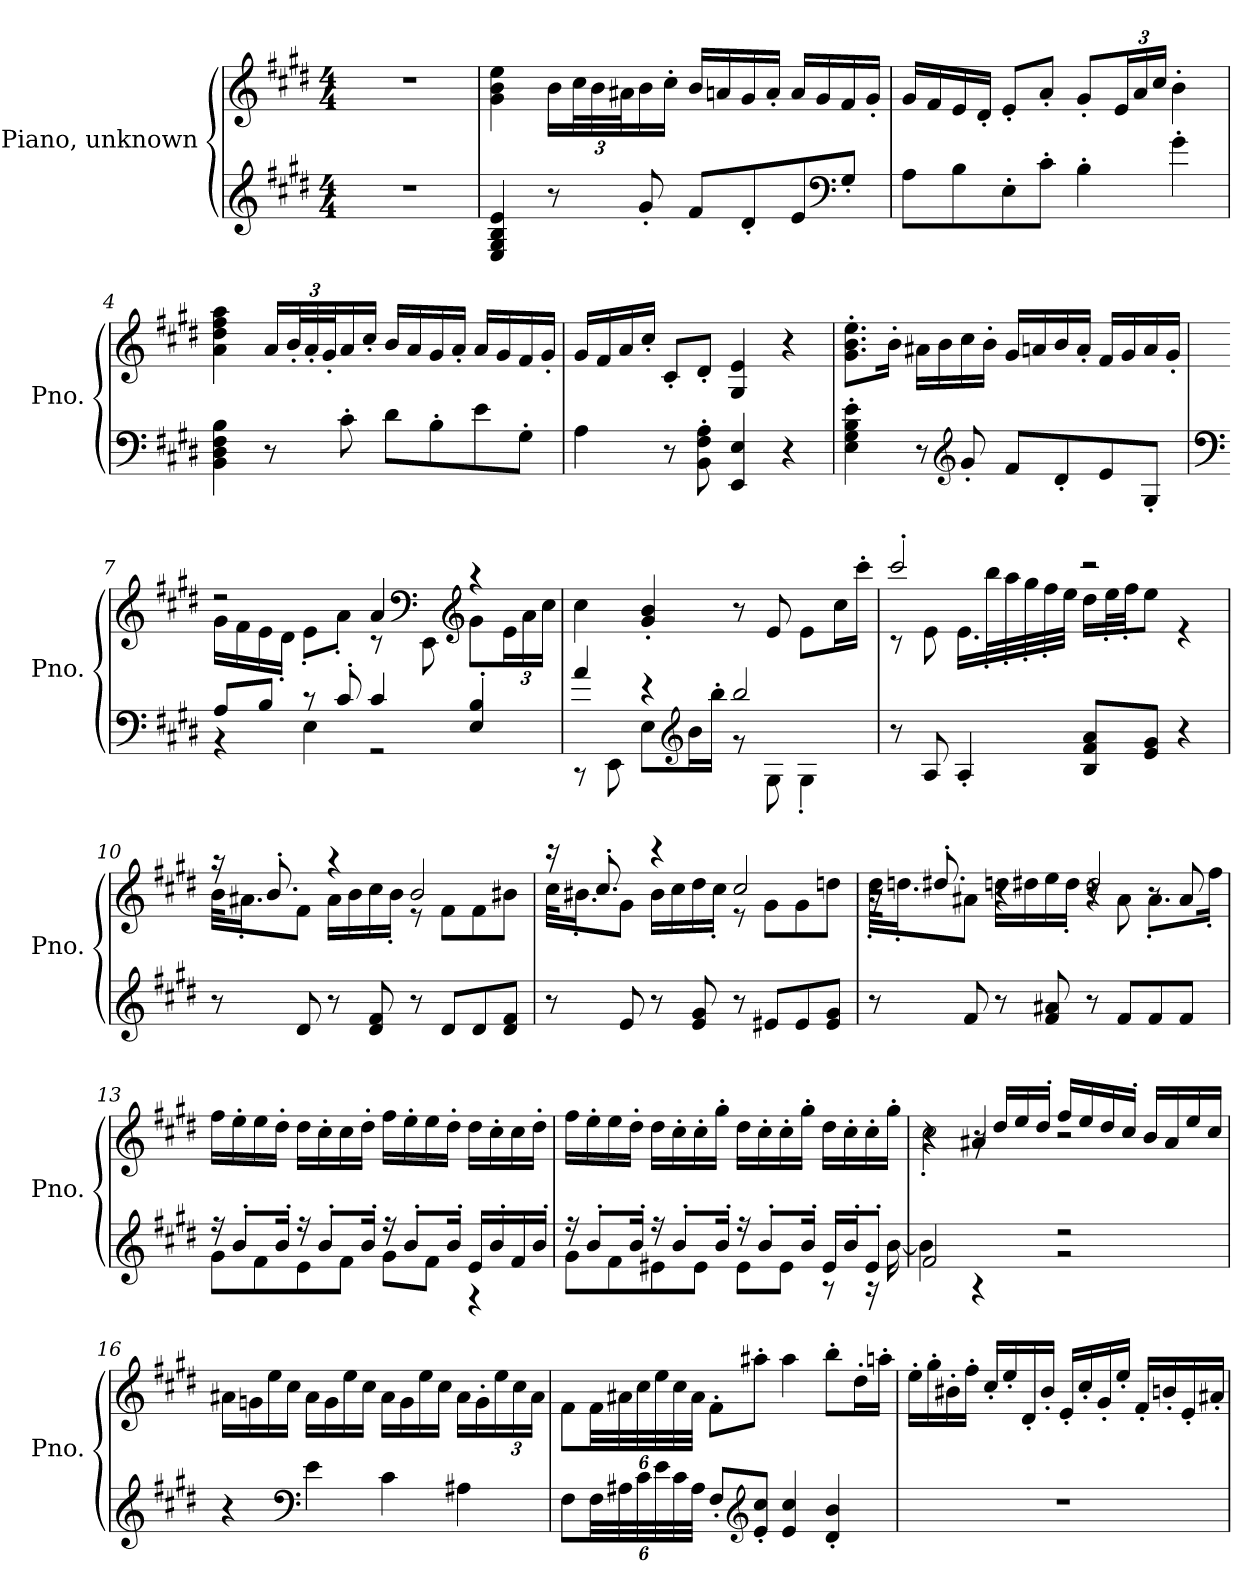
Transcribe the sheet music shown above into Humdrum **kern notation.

**kern	**kern
*part1	*part1
*staff2	*staff1
*I"Piano, unknown	*
*I'Pno.	*
*clefG2	*clefG2
*k[f#c#g#d#]	*k[f#c#g#d#]
*M4/4	*M4/4
*MM120	*MM120
=1	=1
1r	1r
=2	=2
4E/ 4G#/ 4B/ 4e/	4g#\ 4b\ 4ee\
8r	16b\LL
*	*Xbrackettup
.	48cc#\L
.	48b\
.	48a#X\J
8g#'/	16b\
.	16cc#'\JJ
8f#/L	16b/LL
.	16an/
8d#'/	16g#/
.	16a'/JJ
8e/	16a/LL
.	16g#/
*clefF4	*
8G#'/J	16f#/
.	16g#'/JJ
=3	=3
8A\L	16g#/LL
.	16f#/
8B\	16e/
.	16d#'/JJ
8E'\	8e'/L
8c#'\J	8a'/J
4B'\	8g#'/L
.	24e/L
.	24a/
.	24cc#/JJ
4g#'\	4b'\
!!LO:LB:g=z
=4	=4
4BB\ 4D#\ 4F#\ 4B\	4a\ 4dd#\ 4ff#\ 4aa\
8r	16a/LL
.	48b'/L
.	48a'/
.	48g#'/J
8c#'\	16a/
.	16cc#'/JJ
8d#\L	16b/LL
.	16a/
8B'\	16g#/
.	16a'/JJ
8e\	16a/LL
.	16g#/
8G#'\J	16f#/
.	16g#'/JJ
=5	=5
4A\	16g#/LL
.	16f#/
.	16a/
.	16cc#'/JJ
8r	8c#'/L
8BB\' 8F#\' 8A\'	8d#'/J
4EE/ 4E/	4G#/ 4e/
4r	4r
=6	=6
4E\' 4G#\' 4B\' 4e\'	8.g#\' 8.b\' 8.ee\'L
.	16b'\Jk
8r	16a#X\LL
.	16b\
*clefG2	*
8g#'/	16cc#\
.	16b'\JJ
8f#/L	16g#/LL
.	16an/
8d#'/	16b/
.	16a'/JJ
8e/	16f#/LL
.	16g#/
8G#'/J	16a/
.	16g#'/JJ
!!LO:LB:g=z
=7	=7
*clefF4	*
*^	*^
8A/L	4r	2r	16g#\LL
.	.	.	16f#\
8B/J	.	.	16e\
.	.	.	16d#'\JJ
8r	4E\	.	8e'\L
8c#'/	.	.	8a'\J
4c#/	2r	4a/	8r
*	*	*clefF4	*
.	.	.	8EE\
*	*	*clefG2	*
4E/' 4B/'	.	4r	8g#\L
.	.	.	24e\L
.	.	.	24a\
.	.	.	24cc#\JJ
*	*	*v	*v
=8	=8	=8
4a/	8r	4cc#\
.	8EE\	.
4r	8E\L	4g#/' 4b/'
*clefG2	*	*
.	16b\L	.
.	16bb'\JJ	.
2bb/	8r	8r
.	8G#\	8e/
.	4G#'\	8e\L
.	.	16cc#\L
.	.	16ccc#'\JJ
*v	*v	*
=9	=9
*	*^
8r	2ccc#'/	8r
8A/	.	8e\
4A'/	.	16.e\LL
.	.	32bb'\L
.	.	32aa'\
.	.	32gg#'\
.	.	32ff#'\
.	.	32ee\JJJ
8B/ 8f#/ 8a/L	2r	16dd#\LL
.	.	32ee'\L
.	.	32ff#'\JJ
8e/ 8g#/J	.	8ee\J
4r	.	4r
!!LO:LB:g=z	!!
=10	=10	=10
8r	16r	32b\KLL
.	.	16.a#X'\J
.	8.b'/	.
8d#/	.	8f#\J
8r	4r	16a#\LL
.	.	16b\
8d#/ 8f#/	.	16cc#\
.	.	16b'\JJ
8r	2b/	8r
8d#/L	.	8f#\L
8d#/	.	8f#\
8d#/ 8f#/J	.	8b#X\J
=11	=11	=11
8r	16r	32cc#\KLL
.	.	16.b#X'\J
.	8.cc#'/	.
8e/	.	8g#\J
8r	4r	16b#\LL
.	.	16cc#\
8e/ 8g#/	.	16dd#\
.	.	16cc#'\JJ
8r	2cc#/	8r
8e#X/L	.	8g#\L
8e#/	.	8g#\
8e#/ 8g#/J	.	8ddn\J
!!LO:LB:g=z
=12	=12	=12
*	*	*^
8r	16r	32dd#'\KLL	2r
.	.	16.ddn'\J	.
.	8.dd#X'/	.	.
8f#/	.	8a#X\J	.
8r	4r	16ddn\LL	.
.	.	16dd#X\	.
8f#/ 8a#X/	.	16ee\	.
.	.	16dd#'\JJ	.
8r	2dd#/	8r	4r
8f#/L	.	8a#\	.
8f#/	.	8.a#'\L	8r
8f#/J	.	.	8a#/
.	.	16ff#'\Jk	.
*	*v	*v	*v
=13	=13
*^	*
16r	8g#\L	16ff#\LL
8b'/L	.	16ee'\
.	8f#\	16ee\
16b'/Jk	.	16dd#'\JJ
16r	8e\	16dd#\LL
8b'/L	.	16cc#'\
.	8f#\J	16cc#\
16b'/Jk	.	16dd#'\JJ
16r	8g#\L	16ff#\LL
8b'/L	.	16ee'\
.	8f#\J	16ee\
16b'/Jk	.	16dd#'\JJ
16e/LL	4r	16dd#\LL
16b'/	.	16cc#'\
16f#/	.	16cc#\
16b'/JJ	.	16dd#'\JJ
!!LO:LB:g=z
=14	=14	=14
16r	8g#\L	16ff#\LL
8b'/L	.	16ee'\
.	8f#\	16ee\
16b'/Jk	.	16dd#'\JJ
16r	8e#X\	16dd#\LL
8b'/L	.	16cc#'\
.	8e#\J	16cc#'\
16b'/Jk	.	16gg#'\JJ
16r	8e#\L	16dd#\LL
8b'/L	.	16cc#'\
.	8e#\J	16cc#'\
16b'/Jk	.	16gg#'\JJ
16e#/LL	8r	16dd#\LL
16b'/J	.	16cc#'\
8e#'/J	16r	16cc#'\
.	[16b\	16gg#'\JJ
=15	=15	=15
*	*	*^
*	*	*	*^
2f#/	4b\]	4r	2cc#'\	4r
.	4r	16r	.	4a#X/
.	.	16dd#/LL	.	.
.	.	16ee/	.	.
.	.	16dd#'/JJ	.	.
2r	2r	16ff#/LL	2r	2r
.	.	16ee/	.	.
.	.	16dd#/	.	.
.	.	16cc#'/JJ	.	.
.	.	16b/LL	.	.
.	.	16a#/	.	.
.	.	16ee/	.	.
.	.	16cc#/JJ	.	.
*v	*v	*	*	*
*	*v	*v	*v
!!LO:PB:g=z
=16	=16
4r	16a#X\LL
.	16gn\
.	16ee\
.	16cc#\JJ
*clefF4	*
4e\	16a#\LL
.	16g\
.	16ee\
.	16cc#\JJ
4c#\	16a#\LL
.	16g\
.	16ee\
.	16cc#\JJ
4A#X\	16a#\LL
.	16g'\
.	24ee\
.	24cc#\
.	24a#\JJ
=17	=17
8F#\L	8f#\L
*Xbrackettup	*
48F#\LL	48f#\LL
48A#X\	48a#X\
48c#\	48cc#\
48e\	48ee\
48c#\	48cc#\
48A#\JJJ	48a#\JJJ
8F#'/L	8f#'\L
*clefG2	*
8e/' 8cc#/'J	8aa#X'\J
4e/ 4cc#/	4aa#\
4d#/' 4b/'	8bb'\L
.	16dd#'\L
.	16aan'\JJ
!!LO:LB:g=z
=18	=18
1r	16ee'\LL
.	16gg#'\
.	16b#X'\
.	16ff#'\JJ
.	16cc#'/LL
.	16ee'/
.	16d#'/
.	16b#'/JJ
.	16e'/LL
.	16cc#'/
.	16g#'/
.	16ee'/JJ
.	16f#'/LL
.	16bn'/
.	16e'/
.	16a#X'/JJ
=	=
*-	*-
